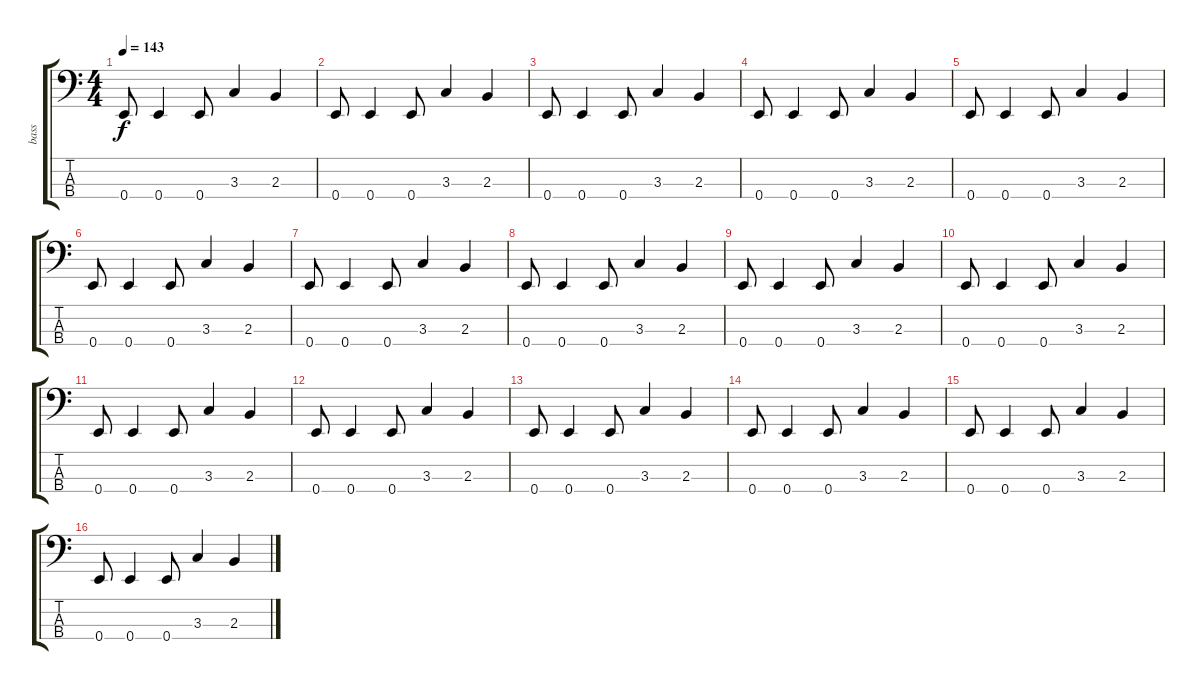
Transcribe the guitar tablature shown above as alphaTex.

\track ("bass" "bass") {instrument electricbassfinger}
\staff {score tabs}
\tuning (G2 D2 A1 E1) {hide}
\ts (4 4)
\tempo 143
\clef f4
\ks c
0.4.8{dy f} 0.4.4 0.4.8 3.3.4 2.3.4 |
0.4.8 0.4.4 0.4.8 3.3.4 2.3.4 |
0.4.8 0.4.4 0.4.8 3.3.4 2.3.4 |
0.4.8 0.4.4 0.4.8 3.3.4 2.3.4 |
0.4.8 0.4.4 0.4.8 3.3.4 2.3.4 |
0.4.8 0.4.4 0.4.8 3.3.4 2.3.4 |
0.4.8 0.4.4 0.4.8 3.3.4 2.3.4 |
0.4.8 0.4.4 0.4.8 3.3.4 2.3.4 |
0.4.8 0.4.4 0.4.8 3.3.4 2.3.4 |
0.4.8 0.4.4 0.4.8 3.3.4 2.3.4 |
0.4.8 0.4.4 0.4.8 3.3.4 2.3.4 |
0.4.8 0.4.4 0.4.8 3.3.4 2.3.4 |
0.4.8 0.4.4 0.4.8 3.3.4 2.3.4 |
0.4.8 0.4.4 0.4.8 3.3.4 2.3.4 |
0.4.8 0.4.4 0.4.8 3.3.4 2.3.4 |
0.4.8 0.4.4 0.4.8 3.3.4 2.3.4
